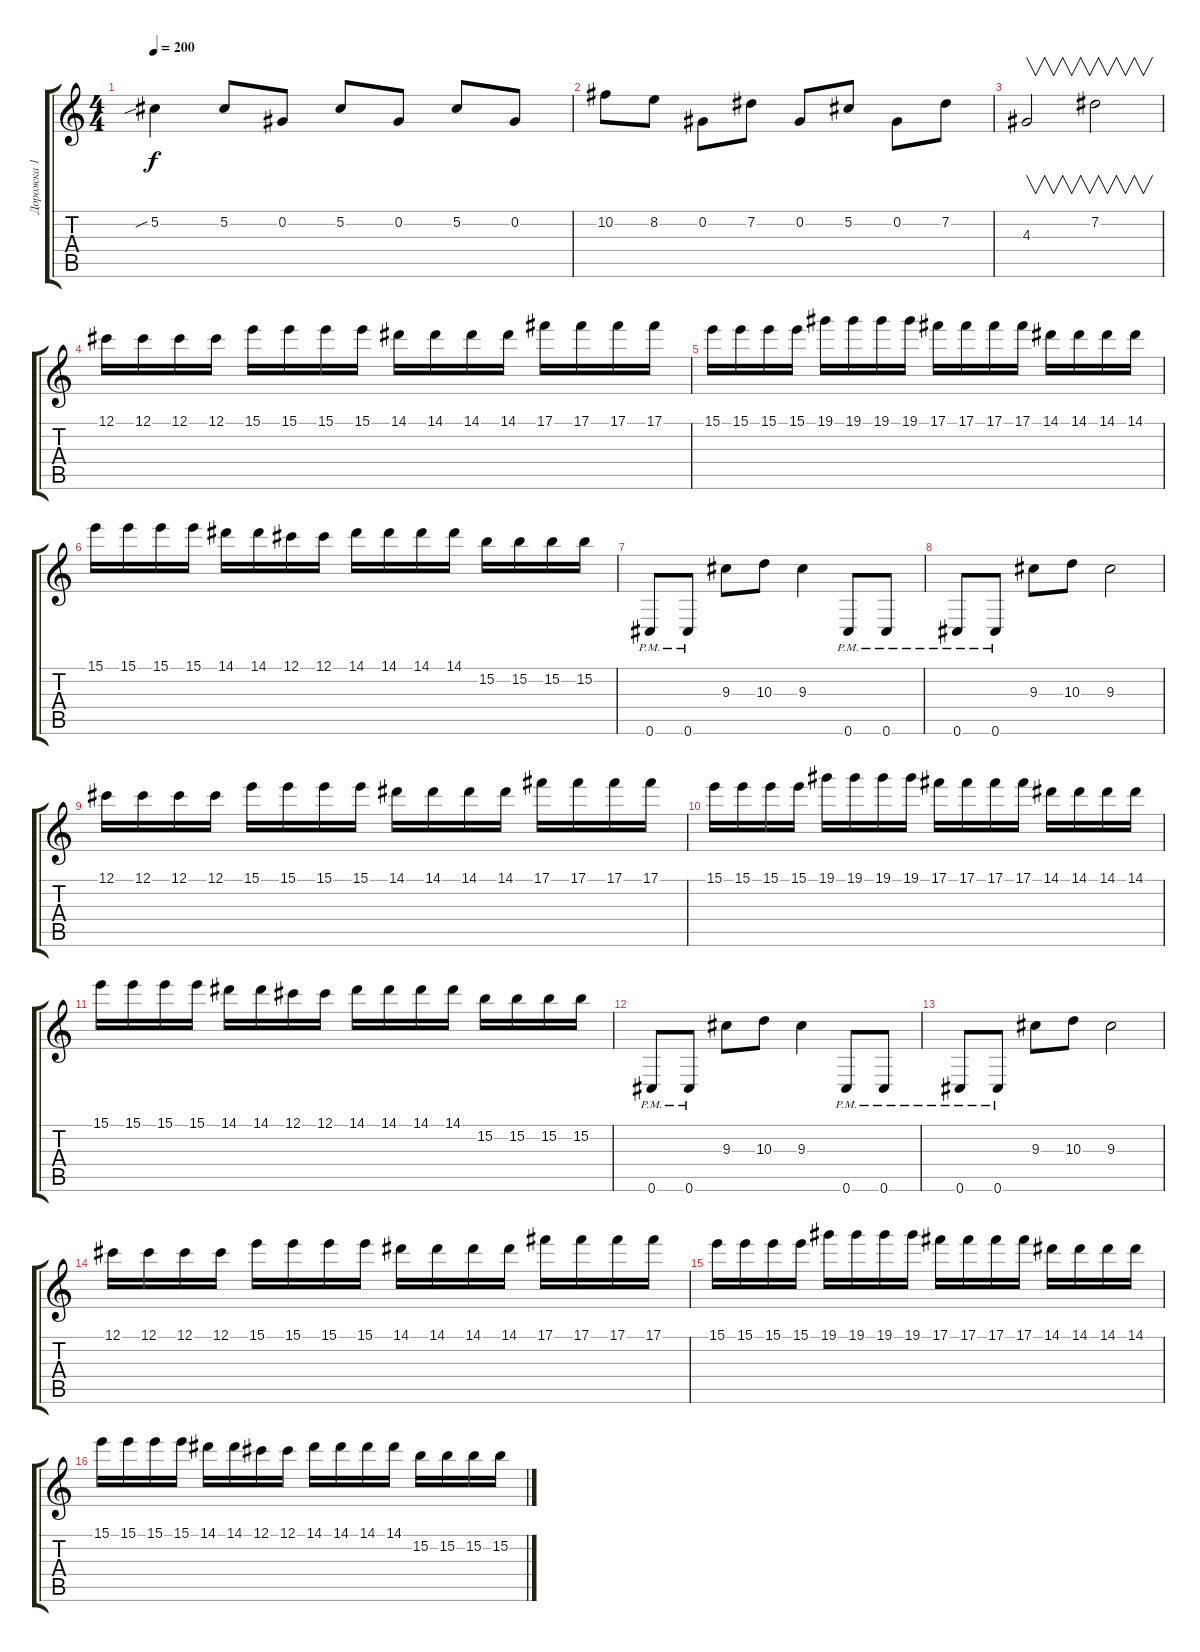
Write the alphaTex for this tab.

\track ("Дорожка 1" "Дорожка 1") {instrument overdrivenguitar}
\staff {score tabs}
\tuning (Db4 Ab3 E3 B2 Gb2 Db2) {hide}
\ts (4 4)
\tempo 200
\clef g2
\ks c
5.2{sib}.4{dy f} 5.2.8 0.2.8 5.2.8 0.2.8 5.2.8 0.2.8 |
10.2.8 8.2.8 0.2.8 7.2.8 0.2.8 5.2.8 0.2.8 7.2.8 |
4.3.2{v} 7.2.2{v} |
12.1.16 12.1.16 12.1.16 12.1.16 15.1.16 15.1.16 15.1.16 15.1.16 14.1.16 14.1.16 14.1.16 14.1.16 17.1.16 17.1.16 17.1.16 17.1.16 |
15.1.16 15.1.16 15.1.16 15.1.16 19.1.16 19.1.16 19.1.16 19.1.16 17.1.16 17.1.16 17.1.16 17.1.16 14.1.16 14.1.16 14.1.16 14.1.16 |
15.1.16 15.1.16 15.1.16 15.1.16 14.1.16 14.1.16 12.1.16 12.1.16 14.1.16 14.1.16 14.1.16 14.1.16 15.2.16 15.2.16 15.2.16 15.2.16 |
0.6{pm}.8 0.6{pm}.8 9.3.8 10.3.8 9.3.4 0.6{pm}.8 0.6{pm}.8 |
0.6{pm}.8 0.6{pm}.8 9.3.8 10.3.8 9.3.2 |
12.1.16 12.1.16 12.1.16 12.1.16 15.1.16 15.1.16 15.1.16 15.1.16 14.1.16 14.1.16 14.1.16 14.1.16 17.1.16 17.1.16 17.1.16 17.1.16 |
15.1.16 15.1.16 15.1.16 15.1.16 19.1.16 19.1.16 19.1.16 19.1.16 17.1.16 17.1.16 17.1.16 17.1.16 14.1.16 14.1.16 14.1.16 14.1.16 |
15.1.16 15.1.16 15.1.16 15.1.16 14.1.16 14.1.16 12.1.16 12.1.16 14.1.16 14.1.16 14.1.16 14.1.16 15.2.16 15.2.16 15.2.16 15.2.16 |
0.6{pm}.8 0.6{pm}.8 9.3.8 10.3.8 9.3.4 0.6{pm}.8 0.6{pm}.8 |
0.6{pm}.8 0.6{pm}.8 9.3.8 10.3.8 9.3.2 |
12.1.16 12.1.16 12.1.16 12.1.16 15.1.16 15.1.16 15.1.16 15.1.16 14.1.16 14.1.16 14.1.16 14.1.16 17.1.16 17.1.16 17.1.16 17.1.16 |
15.1.16 15.1.16 15.1.16 15.1.16 19.1.16 19.1.16 19.1.16 19.1.16 17.1.16 17.1.16 17.1.16 17.1.16 14.1.16 14.1.16 14.1.16 14.1.16 |
15.1.16 15.1.16 15.1.16 15.1.16 14.1.16 14.1.16 12.1.16 12.1.16 14.1.16 14.1.16 14.1.16 14.1.16 15.2.16 15.2.16 15.2.16 15.2.16
